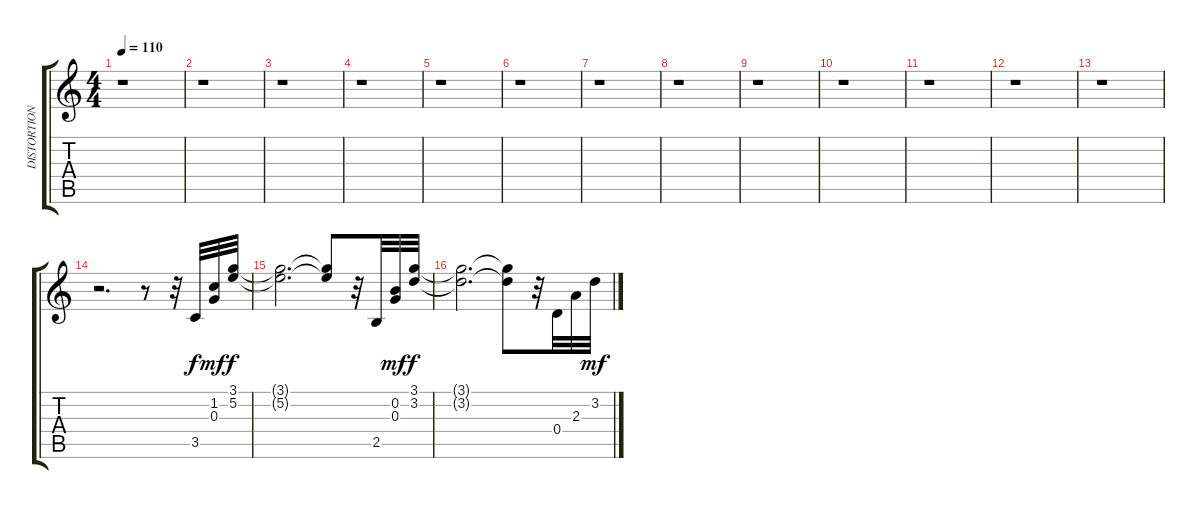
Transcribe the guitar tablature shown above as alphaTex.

\track ("DISTORTION" "DISTORTION") {instrument distortionguitar}
\staff {score tabs}
\tuning (E4 B3 G3 D3 A2 E2) {hide}
\ts (4 4)
\tempo 110
\clef g2
\ks c
r.1{dy f} |
r.1 |
r.1 |
r.1 |
r.1 |
r.1 |
r.1 |
r.1 |
r.1 |
r.1 |
r.1 |
r.1 |
r.1 |
r.2{d} r.8 r.32 3.5.32 (1.2 0.3).32{dy mf} (3.1 5.2).32{dy f} |
(3.1{t} 5.2{t}).2{d} (3.1{t} 5.2{t}).8 r.32 2.5.32 (0.2 0.3).32{dy mf} (3.1 3.2).32{dy f} |
(3.1{t} 3.2{t}).2{d} (3.1{t} 3.2{t}).8 r.32 0.4.32 2.3.32 3.2.32{dy mf}
